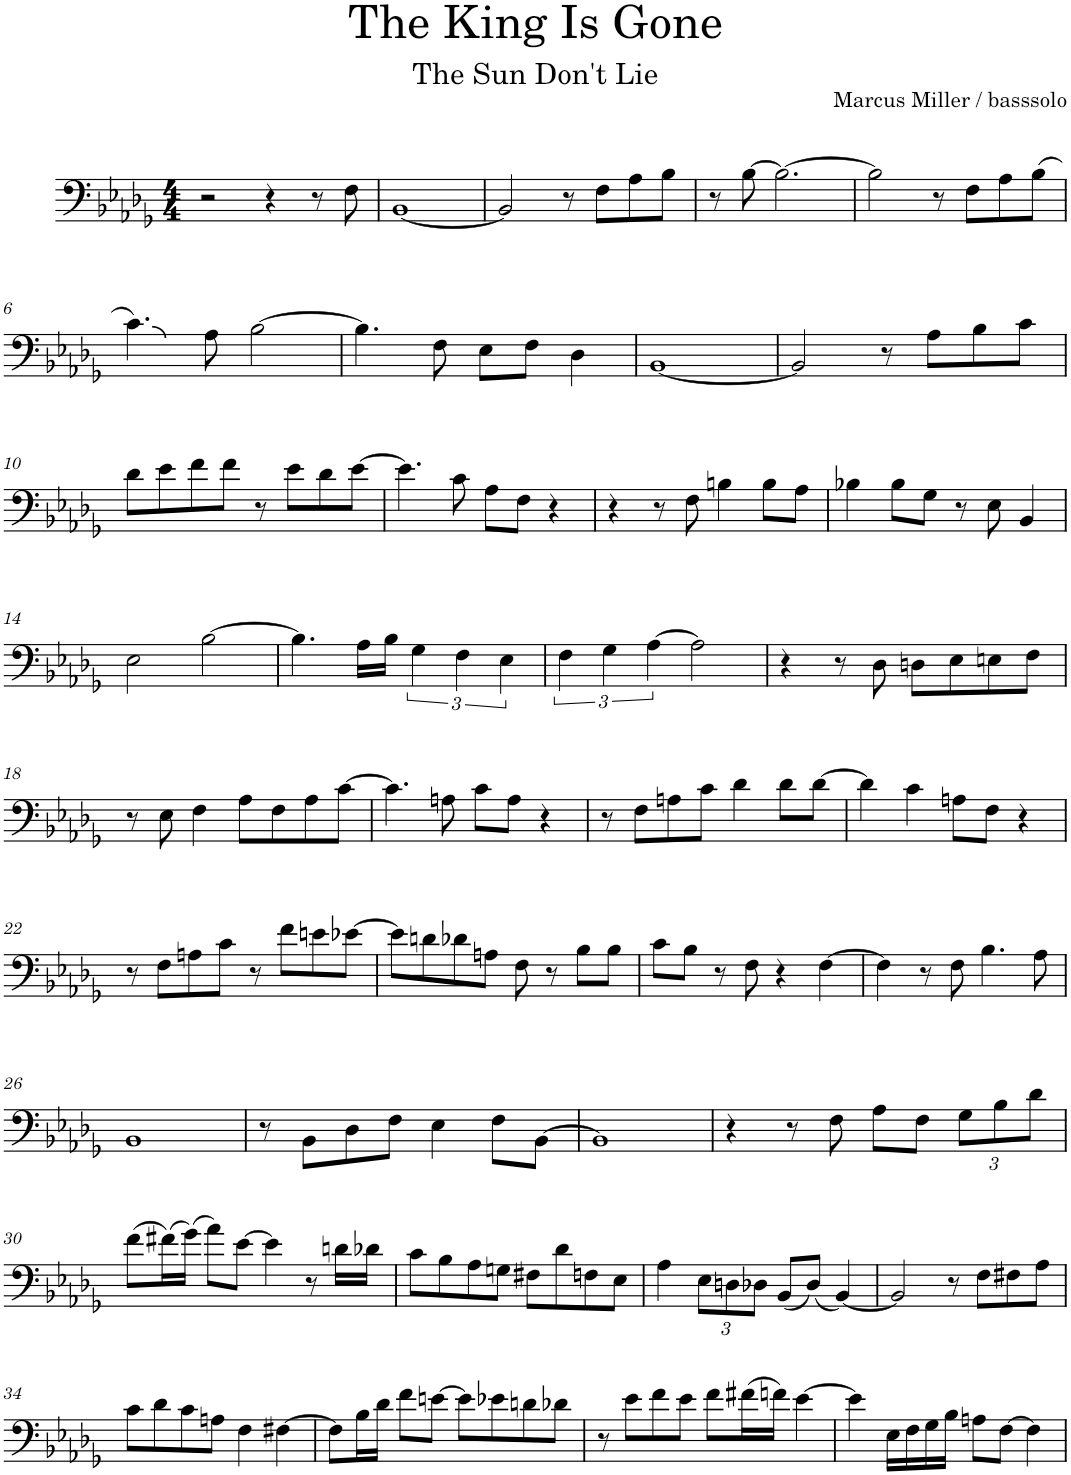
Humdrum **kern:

**kern
*part1
*staff1
*I"Bass Guitar
*I'B. Guit.
*clefF4
*Trd7c12
*k[b-e-a-d-g-]
*M4/4
=1
2r
4r
8r
8F\
=2
[1BB-
=3
2BB-/]
8r
8F\L
8A-\
8B-\J
=4
8r
[8B-\
2.B-\_
=5
2B-\]
8r
8F\L
8A-\
(8B-\J
!!LO:LB:g=z
=6
4.c\)
8A-\
[2B-\
=7
4.B-\]
8F\
8E-\L
8F\J
4D-\
=8
[1BB-
=9
2BB-/]
8r
8A-\L
8B-\
8c\J
!!LO:LB:g=z
=10
8d-\L
8e-\
8f\
8f\J
8r
8e-\L
8d-\
[8e-\J
=11
4.e-\]
8c\
8A-\L
8F\J
4r
=12
4r
8r
8F\
4Bn\
8B\L
8A-\J
=13
4B-X\
8B-\L
8G-\J
8r
8E-\
4BB-/
!!LO:LB:g=z
=14
2E-\
[2B-\
=15
4.B-\]
16A-\LL
16B-\JJ
6G-\
6F\
6E-\
=16
6F\
6G-\
[6A-\
2A-\]
=17
4r
8r
8D-\
8Dn\L
8E-\
8En\
8F\J
!!LO:LB:g=z
=18
8r
8E-\
4F\
8A-\L
8F\
8A-\
[8c\J
=19
4.c\]
8An\
8c\L
8A\J
4r
=20
8r
8F\L
8An\
8c\J
4d-\
8d-\L
[8d-\J
=21
4d-\]
4c\
8An\L
8F\J
4r
!!LO:LB:g=z
=22
8r
8F\L
8An\
8c\J
8r
8f\L
8en\
[8e-X\J
=23
8e-\L]
8dn\
8d-X\
8An\J
8F\
8r
8B-\L
8B-\J
=24
8c\L
8B-\J
8r
8F\
4r
[4F\
=25
4F\]
8r
8F\
4.B-\
8A-\
!!LO:LB:g=z
=26
1BB-
=27
8r
8BB-\L
8D-\
8F\J
4E-\
8F\L
[8BB-\J
=28
1BB-]
=29
4r
8r
8F\
8A-\L
8F\J
*Xbrackettup
12G-\L
12B-\
12d-\J
!!LO:LB:g=z
=30
(8f\L
(16f#X\L)
(16g-\JJ)
8a-\L)
[8e-\J
4e-\]
8r
16dn\LL
16d-X\JJ
=31
8c\L
8B-\
8A-\
8Gn\J
8F#X\L
8d-\
8Fn\
8E-\J
=32
4A-\
12E-\L
12Dn\
12D-X\J
(8BB-/L
(8D-/J)
[4BB-/)
=33
2BB-/]
8r
8F\L
8F#X\
8A-\J
!!LO:LB:g=z
=34
8c\L
8d-\
8c\
8An\J
4F\
[4F#X\
=35
8F#\L]
16B-\L
16d-\JJ
8f\L
[8en\J
8e\L]
8e-X\
8dn\
8d-X\J
=36
8r
8e-\L
8f\
8e-\J
8f\L
(16f#X\L
16fn\JJ)
[4e-\
=37
4e-\]
16E-\LL
16F\
16G-\
16B-\JJ
8An\L
[8F\J
4F\]
=
*-
